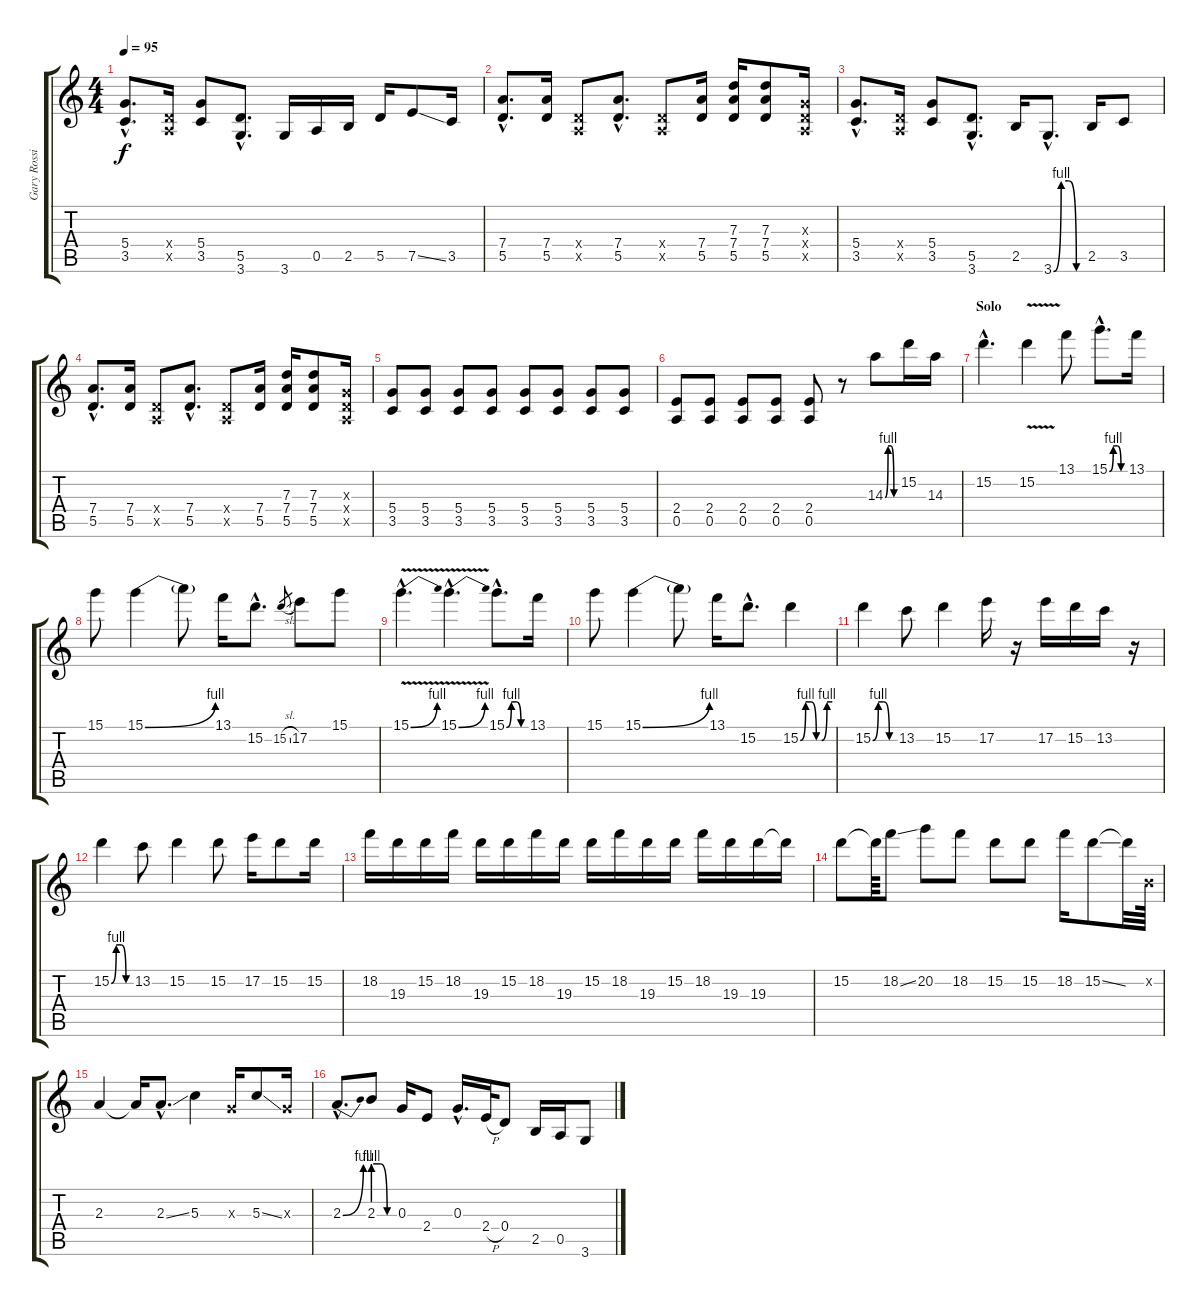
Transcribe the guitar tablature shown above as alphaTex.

\track ("Gary Rossington - Electric" "Gary Rossi") {instrument overdrivenguitar}
\staff {score tabs}
\tuning (E4 B3 G3 D3 A2 E2) {hide}
\ts (4 4)
\tempo 95
\clef g2
\ks c
(5.4{hac} 3.5{hac}).8{d dy f} (0.4{x} 0.5{x}).16 (5.4 3.5).8 (5.5{hac} 3.6{hac}).8{d} 3.6.16 0.5.16 2.5.16 5.5.16 7.5{ss}.8 3.5.16 |
(7.4{hac} 5.5{hac}).8{d} (7.4 5.5).16 (0.4{x} 0.5{x}).8 (7.4{hac} 5.5{hac}).8{d} (0.4{x} 0.5{x}).8 (7.4 5.5).16 (7.3 7.4 5.5).16 (7.3 7.4 5.5).8 (0.3{x} 0.4{x} 0.5{x}).16 |
(5.4{hac} 3.5{hac}).8{d} (0.4{x} 0.5{x}).16 (5.4 3.5).8 (5.5{hac} 3.6{hac}).8{d} 2.5.16 3.6{be (custom 0 0 15 4 30 4 45 0 60 0) hac}.8{d} 2.5.16 3.5.8 |
(7.4{hac} 5.5{hac}).8{d} (7.4 5.5).16 (0.4{x} 0.5{x}).8 (7.4{hac} 5.5{hac}).8{d} (0.4{x} 0.5{x}).8 (7.4 5.5).16 (7.3 7.4 5.5).16 (7.3 7.4 5.5).8 (0.3{x} 0.4{x} 0.5{x}).16 |
(5.4 3.5).8 (5.4 3.5).8 (5.4 3.5).8 (5.4 3.5).8 (5.4 3.5).8 (5.4 3.5).8 (5.4 3.5).8 (5.4 3.5).8 |
(2.4 0.5).8 (2.4 0.5).8 (2.4 0.5).8 (2.4 0.5).8 (2.4 0.5).8 r.8 14.3{be (custom 0 0 15 4 30 4 45 0 60 0)}.8 15.2.16 14.3.16 |
\section ("" "Solo")
15.2{hac}.4{d} 15.2{v}.4 13.1.8 15.1{be (custom 0 0 15 4 30 4 45 0 60 0) hac}.8{d} 13.1.16 |
15.1.8 15.1{be (bend 0 0 60 4)}.4 15.1{t}.8 13.1.16 15.2{hac}.8{d} 15.2{sl}.8{gr} 17.2.8 15.1.8 |
15.1{be (bend 0 0 60 4) v hac}.4{d} 15.1{be (bend 0 0 60 4) v hac}.4{d} 15.1{be (custom 0 0 15 4 30 4 45 0 60 0) hac}.8{d} 13.1.16 |
15.1.8 15.1{be (bend 0 0 60 4)}.4 15.1{t}.8 13.1.16 15.2{hac}.8{d} 15.2{be (custom 0 0 10 4 20 4 30 0 40 0 50 4 60 4)}.4 |
15.2{be (custom 0 0 15 4 30 4 45 0 60 0)}.4 13.2.8 15.2.4 17.2.16 r.16 17.2.16 15.2.16 13.2.16 r.16 |
15.2{be (custom 0 0 15 4 30 4 45 0 60 0)}.4 13.2.8 15.2.4 15.2.8 17.2.16 15.2.8 15.2.16 |
18.2.16 19.3.16 15.2.16 18.2.16 19.3.16 15.2.16 18.2.16 19.3.16 15.2.16 18.2.16 19.3.16 15.2.16 18.2.16 19.3.16 19.3.16 19.3{t}.16 |
15.2.8 15.2{t}.64 18.2{ss}.8 20.2.8 18.2.8 15.2.8 15.2.8 18.2.16 15.2{ss}.8 15.2{t}.32 0.2{x}.64 |
2.3.4 2.3{t}.16 2.3{ss hac}.8{d} 5.3.4 0.3{x}.16 5.3{ss}.8 0.3{x}.16 |
2.3{be (bend 0 0 60 4) hac}.8{d} 2.3{be (custom 0 4 20 4 40 0 60 0)}.8 0.3.16 2.4.8 0.3{hac}.16{d} 2.4{h}.32 0.4.8 2.5.16 0.5.16 3.6.8
